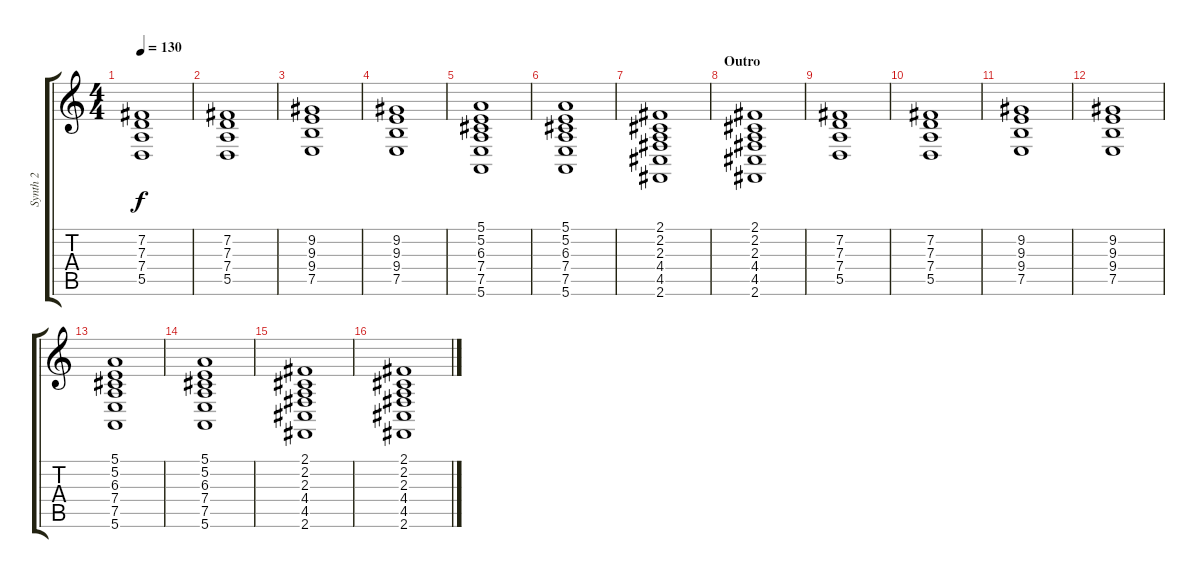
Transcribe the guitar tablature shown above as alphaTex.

\track ("Synth 2" "Synth 2") {instrument pad8sweep}
\staff {score tabs}
\tuning (E4 B3 G3 D3 A2 E2) {hide}
\ts (4 4)
\tempo 130
\clef g2
\ks c
(7.2 7.3 7.4 5.5).1{dy f} |
(7.2 7.3 7.4 5.5).1 |
(9.2 9.3 9.4 7.5).1 |
(9.2 9.3 9.4 7.5).1 |
(5.1 5.2 6.3 7.4 7.5 5.6).1 |
(5.1 5.2 6.3 7.4 7.5 5.6).1 |
(2.1 2.2 2.3 4.4 4.5 2.6).1 |
\section ("" "Outro")
(2.1 2.2 2.3 4.4 4.5 2.6).1 |
(7.2 7.3 7.4 5.5).1 |
(7.2 7.3 7.4 5.5).1 |
(9.2 9.3 9.4 7.5).1 |
(9.2 9.3 9.4 7.5).1 |
(5.1 5.2 6.3 7.4 7.5 5.6).1 |
(5.1 5.2 6.3 7.4 7.5 5.6).1 |
(2.1 2.2 2.3 4.4 4.5 2.6).1 |
(2.1 2.2 2.3 4.4 4.5 2.6).1
